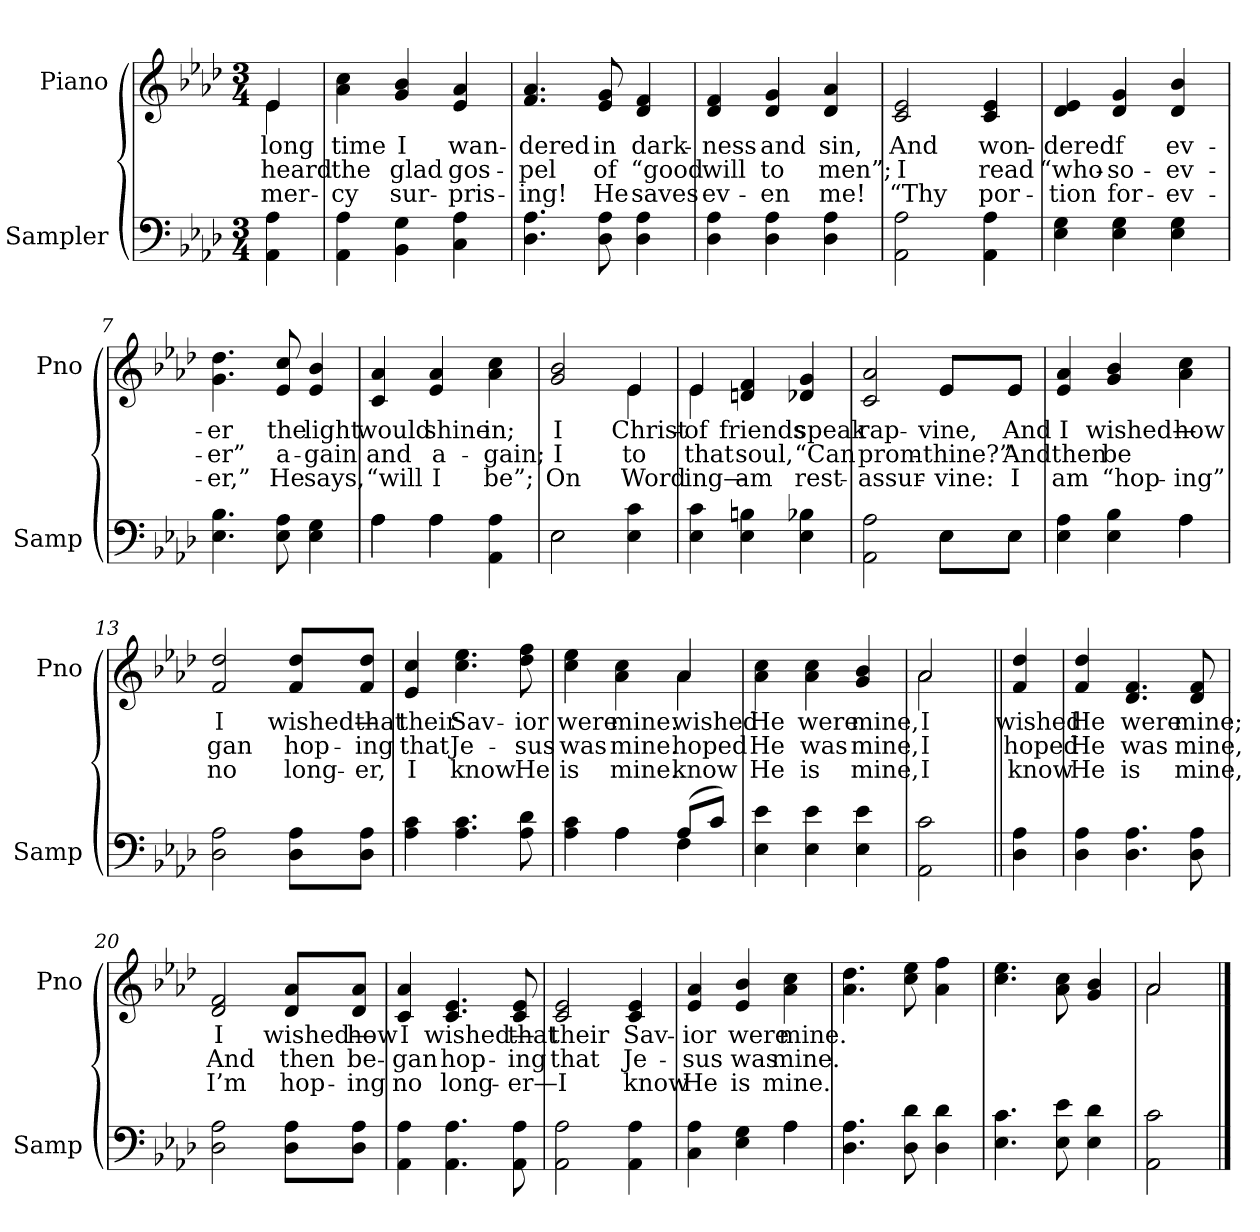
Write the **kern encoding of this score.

**kern	**kern	**text	**text	**text
*part2	*part1	*part1	*part1	*part1
*staff2	*staff1	*staff1	*staff1	*staff1
*I"Sampler	*I"Piano	*	*	*
*I'Samp	*I'Pno	*	*	*
*clefF4	*clefG2	*	*	*
*k[b-e-a-d-]	*k[b-e-a-d-]	*	*	*
*A-:	*A-:	*	*	*
*M3/4	*M3/4	*	*	*
=1	=1	=1	=1	=1
*	*^	*	*	*
4AA- 4A-	4e-/	4e-	long	heard	mer-
*	*v	*v	*	*	*
=2	=2	=2	=2	=2
4AA- 4A-	4a- 4cc	time	the	-cy
4BB- 4G	4g 4b-	I	glad	sur-
4C 4A-	4e- 4a-	wan-	gos-	-pris-
=3	=3	=3	=3	=3
4.D- 4.A-	4.f 4.a-	-dered	-pel	-ing!
8D- 8A-	8e- 8g	in	of	He
4D- 4A-	4d- 4f	dark-	“good	saves
=4	=4	=4	=4	=4
4D- 4A-	4d- 4f	-ness	will	ev-
4D- 4A-	4d- 4g	and	to	-en
4D- 4A-	4d- 4a-	sin,	men”;	me!
=5	=5	=5	=5	=5
2AA- 2A-	2c 2e-	And	I	“Thy
4AA- 4A-	4c 4e-	won-	read	por-
=6	=6	=6	=6	=6
4E- 4G	4d- 4e-	-dered	“who-	-tion
4E- 4G	4d- 4g	if	-so-	for-
4E- 4G	4d- 4b-	ev-	-ev-	-ev-
=7	=7	=7	=7	=7
4.E- 4.B-	4.g 4.dd-	-er	-er”	-er,”
8E- 8A-	8e- 8cc	the	a-	He
4E- 4G	4e- 4b-	light	-gain	says,
=8	=8	=8	=8	=8
*^	*	*	*	*
4A-\	4A-	4c 4a-	would	and	“will
4A-\	4A-	4e- 4a-	shine	a-	I
4AA- 4A-	4ryy	4a- 4cc	in;	-gain;	be”;
=9	=9	=9	=9	=9	=9
*	*	*^	*	*	*
2E-\	2E-	2g 2b-	2ryy	I	I	On
4E- 4c	4ryy	4e-/	4e-	Christ-	to	Word
*v	*v	*	*	*	*	*
=10	=10	=10	=10	=10	=10
4E- 4c	4e-/	4e-	of	that	-ing—
4E- 4Bn	4dn 4f	2ryy	friends	soul,	am
4E- 4B-X	4d-X 4g	.	speak	“Can	rest-
=11	=11	=11	=11	=11	=11
*^	*	*	*	*	*
2AA- 2A-	2ryy	2c 2a-	2ryy	rap-	prom-	assur-
8E-\L	8E-\L	8e-/L	8e-/L	-vine,	thine?”	-vine:
8E-\J	8E-\J	8e-/J	8e-/J	And	And	I
*	*	*v	*v	*	*	*
=12	=12	=12	=12	=12	=12
4E- 4A-	2ryy	4e- 4a-	I	then	am
4E- 4B-	.	4g 4b-	wished—	be-	“hop-
4A-\	4A-	4a- 4cc	how	--	-ing”
*v	*v	*	*	*	*
=13	=13	=13	=13	=13
2D- 2A-	2f 2dd-	I	-gan	no
8D-\ 8A-\L	8f/ 8dd-/L	wished—	hop-	long-
8D-\ 8A-\J	8f/ 8dd-/J	that	-ing	-er,
=14	=14	=14	=14	=14
4A- 4c	4e- 4cc	their	that	I
4.A- 4.c	4.cc 4.ee-	Sav-	Je-	know
8A- 8d-	8dd- 8ff	-ior	-sus	He
=15	=15	=15	=15	=15
*^	*^	*	*	*
4A- 4c	4ryy	4cc 4ee-	2ryy	were	was	is
4A-\	4A-	4a- 4cc	.	mine.	mine.	mine.
(8A-/L	4F	4a-/	4a-	wished	hoped	know
8c/J)	.	.	.	.	.	.
*v	*v	*	*	*	*	*
*	*v	*v	*	*	*
=16	=16	=16	=16	=16
4E- 4e-	4a- 4cc	He	He	He
4E- 4e-	4a- 4cc	were	was	is
4E- 4e-	4g 4b-	mine,	mine,	mine,
=17	=17	=17	=17	=17
*	*^	*	*	*
2AA- 2c	2a-/	2a-	I	I	I
=18||	=18||	=18||	=18||	=18||	=18||
!	!LO:TX:t=Refrain	!	!	!	!
*	*v	*v	*	*	*
4D- 4A-	4f 4dd-	wished	hoped	know
=19	=19	=19	=19	=19
4D- 4A-	4f 4dd-	He	He	He
4.D- 4.A-	4.d- 4.f	were	was	is
8D- 8A-	8d- 8f	mine;	mine,	mine,
=20	=20	=20	=20	=20
2D- 2A-	2d- 2f	I	And	I’m
8D-\ 8A-\L	8d-/ 8a-/L	wished—	then	hop-
8D-\ 8A-\J	8d-/ 8a-/J	how	be-	-ing
=21	=21	=21	=21	=21
4AA- 4A-	4c 4a-	I	-gan	no
4.AA- 4.A-	4.c 4.e-	wished—	hop-	long-
8AA- 8A-	8c 8e-	that	-ing	-er—
=22	=22	=22	=22	=22
2AA- 2A-	2c 2e-	their	that	I
4AA- 4A-	4c 4e-	Sav-	Je-	know
=23	=23	=23	=23	=23
*^	*	*	*	*
4C 4A-	2ryy	4e- 4a-	-ior	-sus	He
4E- 4G	.	4e- 4b-	were	was	is
4A-\	4A-	4a- 4cc	mine.	mine.	mine.
*v	*v	*	*	*	*
=24	=24	=24	=24	=24
4.D- 4.A-	4.a- 4.dd-	.	.	.
8D- 8d-	8cc 8ee-	.	.	.
4D- 4d-	4a- 4ff	.	.	.
=25	=25	=25	=25	=25
4.E- 4.c	4.cc 4.ee-	.	.	.
8E- 8e-	8a- 8cc	.	.	.
4E- 4d-	4g 4b-	.	.	.
=26	=26	=26	=26	=26
*	*^	*	*	*
2AA- 2c	2a-/	2a-	.	.	.
*	*v	*v	*	*	*
==	==	==	==	==
*-	*-	*-	*-	*-
